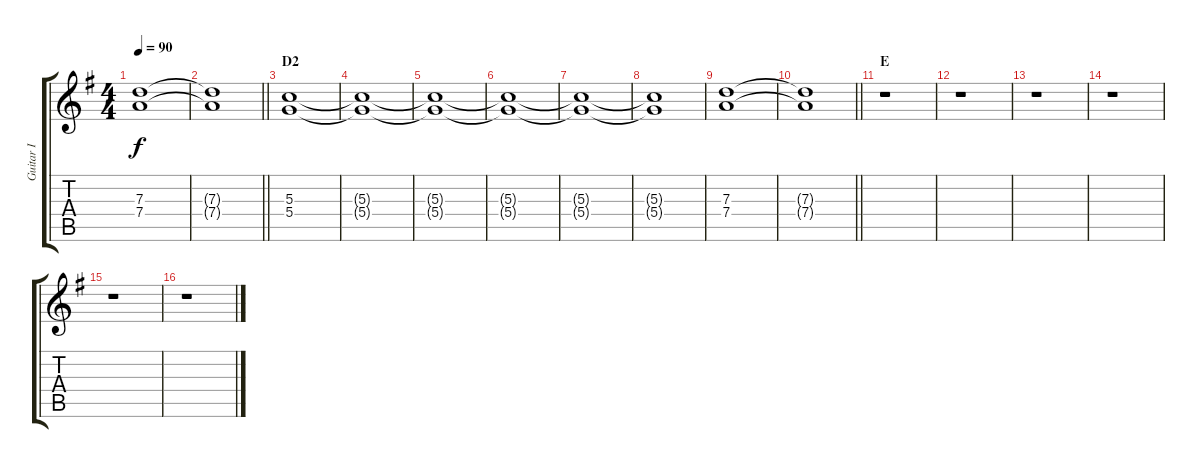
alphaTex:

\track ("Guitar I" "Guitar I") {instrument overdrivenguitar}
\staff {score tabs}
\tuning (E4 B3 G3 D3 A2 E2) {hide}
\ts (4 4)
\tempo 90
\clef g2
\ks g
(7.3 7.4).1{dy f} |
\barLineRight lightlight
(7.3{t} 7.4{t}).1 |
\section ("" "D2")
(5.3 5.4).1 |
(5.3{t} 5.4{t}).1 |
(5.3{t} 5.4{t}).1 |
(5.3{t} 5.4{t}).1 |
(5.3{t} 5.4{t}).1 |
(5.3{t} 5.4{t}).1 |
(7.3 7.4).1 |
\barLineRight lightlight
(7.3{t} 7.4{t}).1 |
\section ("" "E")
r.1 |
r.1 |
r.1 |
r.1 |
r.1 |
r.1
